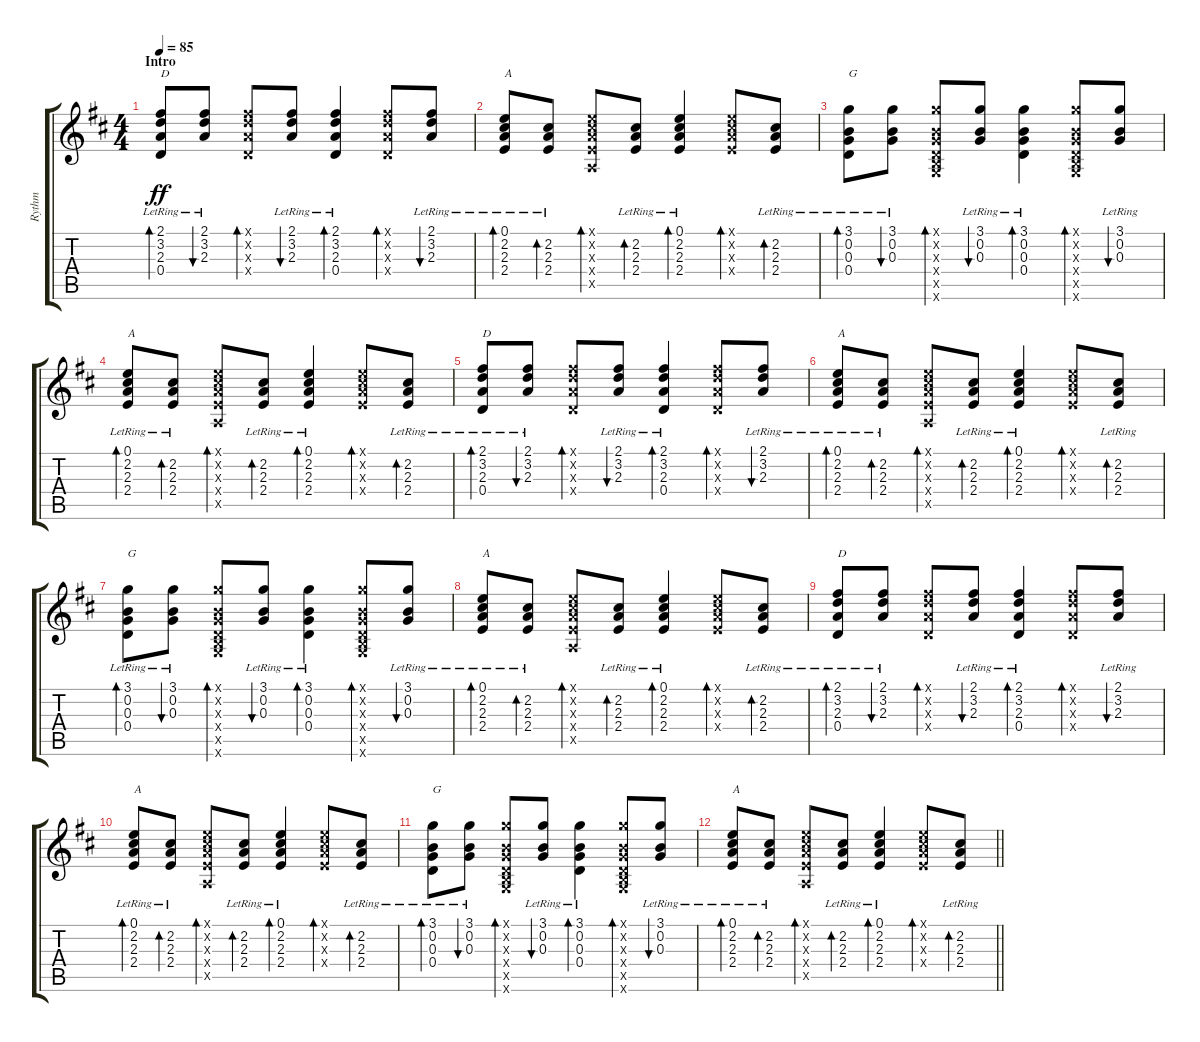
\track ("Rythm " "Rythm ") {instrument acousticguitarsteel}
\staff {score tabs}
\tuning (E4 B3 G3 D3 A2 E2) {hide}
\ts (4 4)
\section ("" "Intro")
\tempo 85
\clef g2
\ks d
(2.1{lr} 3.2{lr} 2.3{lr} 0.4{lr}).8{bd 60 txt "D" dy ff} (2.1{lr} 3.2{lr} 2.3{lr}).8{bu 60} (2.1{x} 3.2{x} 2.3{x} 0.4{x}).8{bd 30} (2.1{lr} 3.2{lr} 2.3{lr}).8{bu 60} (2.1{lr} 3.2{lr} 2.3{lr} 0.4{lr}).4{bd 60} (2.1{x} 3.2{x} 2.3{x} 0.4{x}).8{bd 30} (2.1{lr} 3.2{lr} 2.3{lr}).8{bu 60} |
(0.1{lr} 2.2{lr} 2.3{lr} 2.4{lr}).8{bd 60 txt "A"} (2.2{lr} 2.3{lr} 2.4{lr}).8{bd 60} (0.1{x} 2.2{x} 2.3{x} 2.4{x} 0.5{x}).8{bd 60} (2.2{lr} 2.3{lr} 2.4{lr}).8{bd 60} (0.1{lr} 2.2{lr} 2.3{lr} 2.4{lr}).4{bd 60} (0.1{x} 2.2{x} 2.3{x} 2.4{x}).8{bd 60} (2.2{lr} 2.3{lr} 2.4{lr}).8{bd 60} |
(3.1{lr} 0.2{lr} 0.3{lr} 0.4{lr}).8{bd 30 txt "G"} (3.1{lr} 0.2{lr} 0.3{lr}).8{bu 30} (3.1{x} 0.2{x} 0.3{x} 0.4{x} 2.5{x} 3.6{x}).8{bd 30} (3.1{lr} 0.2{lr} 0.3{lr}).8{bu 30} (3.1{lr} 0.2{lr} 0.3{lr} 0.4{lr}).4{bd 30} (3.1{x} 0.2{x} 0.3{x} 0.4{x} 2.5{x} 3.6{x}).8{bd 30} (3.1{lr} 0.2{lr} 0.3{lr}).8{bu 30} |
(0.1{lr} 2.2{lr} 2.3{lr} 2.4{lr}).8{bd 60 txt "A"} (2.2{lr} 2.3{lr} 2.4{lr}).8{bd 60} (0.1{x} 2.2{x} 2.3{x} 2.4{x} 0.5{x}).8{bd 60} (2.2{lr} 2.3{lr} 2.4{lr}).8{bd 60} (0.1{lr} 2.2{lr} 2.3{lr} 2.4{lr}).4{bd 60} (0.1{x} 2.2{x} 2.3{x} 2.4{x}).8{bd 60} (2.2{lr} 2.3{lr} 2.4{lr}).8{bd 60} |
(2.1{lr} 3.2{lr} 2.3{lr} 0.4{lr}).8{bd 60 txt "D" volume 7} (2.1{lr} 3.2{lr} 2.3{lr}).8{bu 60} (2.1{x} 3.2{x} 2.3{x} 0.4{x}).8{bd 30} (2.1{lr} 3.2{lr} 2.3{lr}).8{bu 60} (2.1{lr} 3.2{lr} 2.3{lr} 0.4{lr}).4{bd 60} (2.1{x} 3.2{x} 2.3{x} 0.4{x}).8{bd 30} (2.1{lr} 3.2{lr} 2.3{lr}).8{bu 60} |
(0.1{lr} 2.2{lr} 2.3{lr} 2.4{lr}).8{bd 60 txt "A"} (2.2{lr} 2.3{lr} 2.4{lr}).8{bd 60} (0.1{x} 2.2{x} 2.3{x} 2.4{x} 0.5{x}).8{bd 60} (2.2{lr} 2.3{lr} 2.4{lr}).8{bd 60} (0.1{lr} 2.2{lr} 2.3{lr} 2.4{lr}).4{bd 60} (0.1{x} 2.2{x} 2.3{x} 2.4{x}).8{bd 60} (2.2{lr} 2.3{lr} 2.4{lr}).8{bd 60} |
(3.1{lr} 0.2{lr} 0.3{lr} 0.4{lr}).8{bd 30 txt "G"} (3.1{lr} 0.2{lr} 0.3{lr}).8{bu 30} (3.1{x} 0.2{x} 0.3{x} 0.4{x} 2.5{x} 3.6{x}).8{bd 30} (3.1{lr} 0.2{lr} 0.3{lr}).8{bu 30} (3.1{lr} 0.2{lr} 0.3{lr} 0.4{lr}).4{bd 30} (3.1{x} 0.2{x} 0.3{x} 0.4{x} 2.5{x} 3.6{x}).8{bd 30} (3.1{lr} 0.2{lr} 0.3{lr}).8{bu 30} |
(0.1{lr} 2.2{lr} 2.3{lr} 2.4{lr}).8{bd 60 txt "A"} (2.2{lr} 2.3{lr} 2.4{lr}).8{bd 60} (0.1{x} 2.2{x} 2.3{x} 2.4{x} 0.5{x}).8{bd 60} (2.2{lr} 2.3{lr} 2.4{lr}).8{bd 60} (0.1{lr} 2.2{lr} 2.3{lr} 2.4{lr}).4{bd 60} (0.1{x} 2.2{x} 2.3{x} 2.4{x}).8{bd 60} (2.2{lr} 2.3{lr} 2.4{lr}).8{bd 60} |
(2.1{lr} 3.2{lr} 2.3{lr} 0.4{lr}).8{bd 60 txt "D" volume 0} (2.1{lr} 3.2{lr} 2.3{lr}).8{bu 60} (2.1{x} 3.2{x} 2.3{x} 0.4{x}).8{bd 30} (2.1{lr} 3.2{lr} 2.3{lr}).8{bu 60} (2.1{lr} 3.2{lr} 2.3{lr} 0.4{lr}).4{bd 60} (2.1{x} 3.2{x} 2.3{x} 0.4{x}).8{bd 30} (2.1{lr} 3.2{lr} 2.3{lr}).8{bu 60} |
(0.1{lr} 2.2{lr} 2.3{lr} 2.4{lr}).8{bd 60 txt "A"} (2.2{lr} 2.3{lr} 2.4{lr}).8{bd 60} (0.1{x} 2.2{x} 2.3{x} 2.4{x} 0.5{x}).8{bd 60} (2.2{lr} 2.3{lr} 2.4{lr}).8{bd 60} (0.1{lr} 2.2{lr} 2.3{lr} 2.4{lr}).4{bd 60} (0.1{x} 2.2{x} 2.3{x} 2.4{x}).8{bd 60} (2.2{lr} 2.3{lr} 2.4{lr}).8{bd 60} |
(3.1{lr} 0.2{lr} 0.3{lr} 0.4{lr}).8{bd 30 txt "G"} (3.1{lr} 0.2{lr} 0.3{lr}).8{bu 30} (3.1{x} 0.2{x} 0.3{x} 0.4{x} 2.5{x} 3.6{x}).8{bd 30} (3.1{lr} 0.2{lr} 0.3{lr}).8{bu 30} (3.1{lr} 0.2{lr} 0.3{lr} 0.4{lr}).4{bd 30} (3.1{x} 0.2{x} 0.3{x} 0.4{x} 2.5{x} 3.6{x}).8{bd 30} (3.1{lr} 0.2{lr} 0.3{lr}).8{bu 30} |
\barLineRight lightlight
(0.1{lr} 2.2{lr} 2.3{lr} 2.4{lr}).8{bd 60 txt "A"} (2.2{lr} 2.3{lr} 2.4{lr}).8{bd 60} (0.1{x} 2.2{x} 2.3{x} 2.4{x} 0.5{x}).8{bd 60} (2.2{lr} 2.3{lr} 2.4{lr}).8{bd 60} (0.1{lr} 2.2{lr} 2.3{lr} 2.4{lr}).4{bd 60} (0.1{x} 2.2{x} 2.3{x} 2.4{x}).8{bd 60} (2.2{lr} 2.3{lr} 2.4{lr}).8{bd 60}
